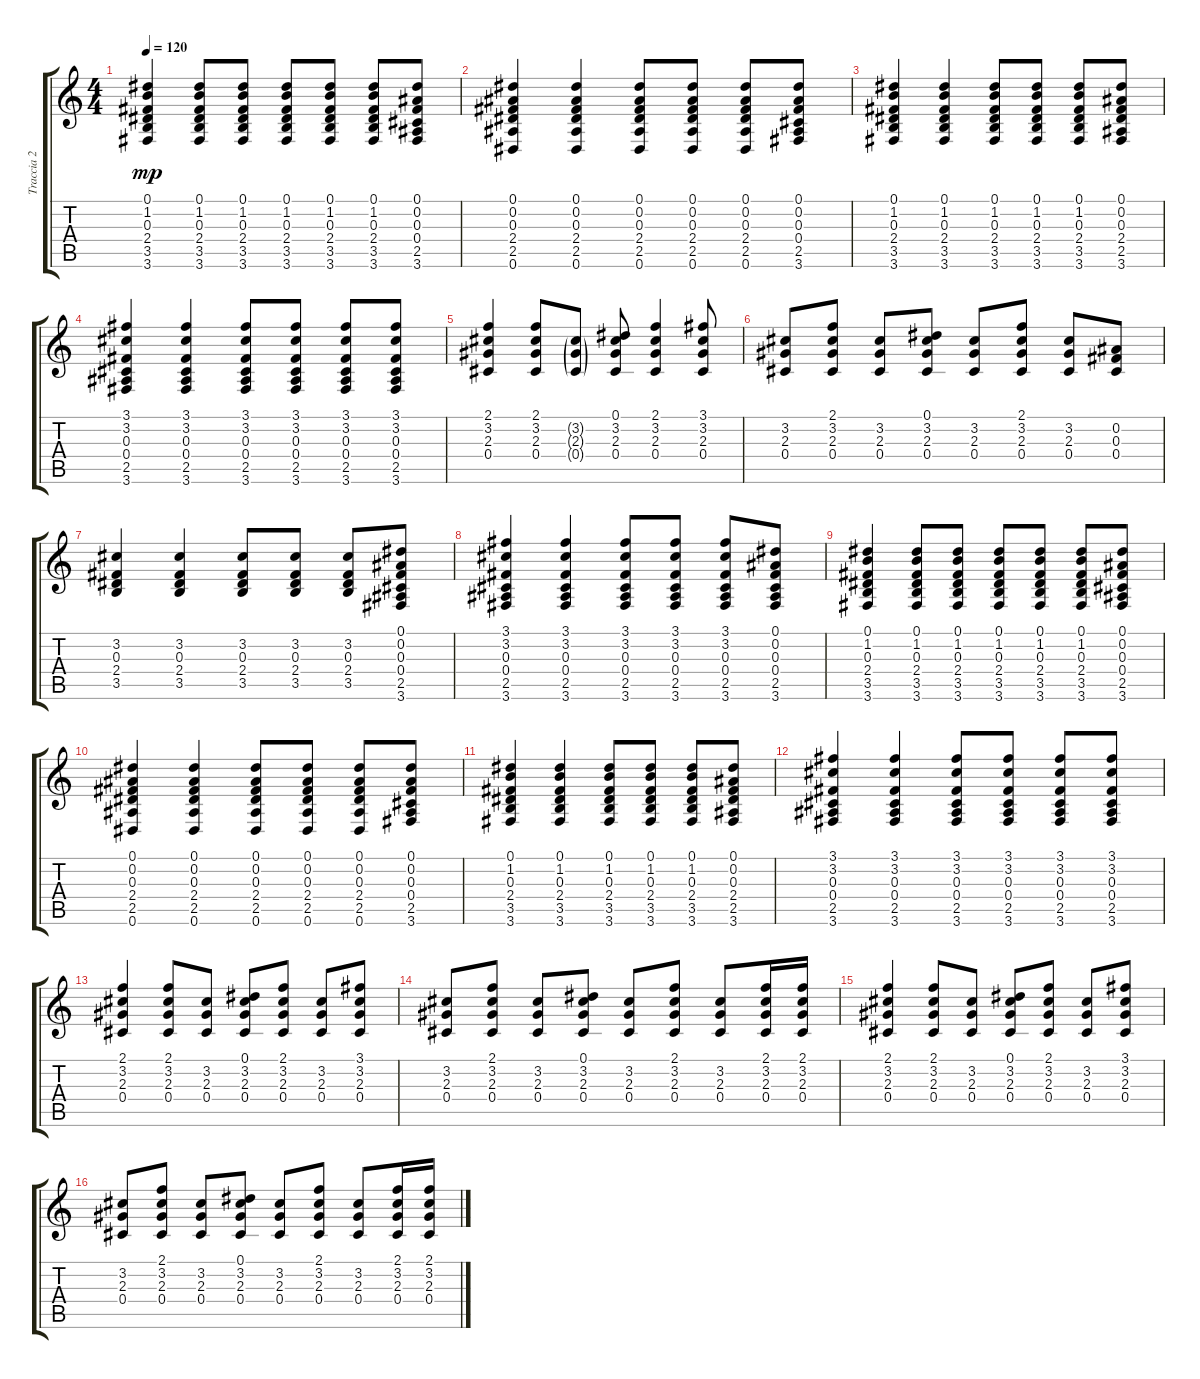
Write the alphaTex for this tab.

\track ("Traccia 2" "Traccia 2") {instrument acousticguitarsteel}
\staff {score tabs}
\tuning (Eb4 Bb3 Gb3 Db3 Ab2 Eb2) {hide}
\ts (4 4)
\tempo 120
\clef g2
\ks c
(0.1 1.2 0.3 2.4 3.5 3.6).4{dy mp} (0.1 1.2 0.3 2.4 3.5 3.6).8 (0.1 1.2 0.3 2.4 3.5 3.6).8 (0.1 1.2 0.3 2.4 3.5 3.6).8 (0.1 1.2 0.3 2.4 3.5 3.6).8 (0.1 1.2 0.3 2.4 3.5 3.6).8 (0.1 0.2 0.3 0.4 2.5 3.6).8 |
(0.1 0.2 0.3 2.4 2.5 0.6).4 (0.1 0.2 0.3 2.4 2.5 0.6).4 (0.1 0.2 0.3 2.4 2.5 0.6).8 (0.1 0.2 0.3 2.4 2.5 0.6).8 (0.1 0.2 0.3 2.4 2.5 0.6).8 (0.1 0.2 0.3 0.4 2.5 3.6).8 |
(0.1 1.2 0.3 2.4 3.5 3.6).4 (0.1 1.2 0.3 2.4 3.5 3.6).4 (0.1 1.2 0.3 2.4 3.5 3.6).8 (0.1 1.2 0.3 2.4 3.5 3.6).8 (0.1 1.2 0.3 2.4 3.5 3.6).8 (0.1 0.2 0.3 2.4 2.5 3.6).8 |
(3.1 3.2 0.3 0.4 2.5 3.6).4 (3.1 3.2 0.3 0.4 2.5 3.6).4 (3.1 3.2 0.3 0.4 2.5 3.6).8 (3.1 3.2 0.3 0.4 2.5 3.6).8 (3.1 3.2 0.3 0.4 2.5 3.6).8 (3.1 3.2 0.3 0.4 2.5 3.6).8 |
(2.1 3.2 2.3 0.4).4 (2.1 3.2 2.3 0.4).8 (3.2{g} 2.3{g} 0.4{g}).8 (0.1 3.2 2.3 0.4).8 (2.1 3.2 2.3 0.4).4 (3.1 3.2 2.3 0.4).8 |
(3.2 2.3 0.4).8 (2.1 3.2 2.3 0.4).8 (3.2 2.3 0.4).8 (0.1 3.2 2.3 0.4).8 (3.2 2.3 0.4).8 (2.1 3.2 2.3 0.4).8 (3.2 2.3 0.4).8 (0.2 0.3 0.4).8 |
(3.2 0.3 2.4 3.5).4 (3.2 0.3 2.4 3.5).4 (3.2 0.3 2.4 3.5).8 (3.2 0.3 2.4 3.5).8 (3.2 0.3 2.4 3.5).8 (0.1 0.2 0.3 0.4 2.5 3.6).8 |
(3.1 3.2 0.3 0.4 2.5 3.6).4 (3.1 3.2 0.3 0.4 2.5 3.6).4 (3.1 3.2 0.3 0.4 2.5 3.6).8 (3.1 3.2 0.3 0.4 2.5 3.6).8 (3.1 3.2 0.3 0.4 2.5 3.6).8 (0.1 0.2 0.3 0.4 2.5 3.6).8 |
(0.1 1.2 0.3 2.4 3.5 3.6).4 (0.1 1.2 0.3 2.4 3.5 3.6).8 (0.1 1.2 0.3 2.4 3.5 3.6).8 (0.1 1.2 0.3 2.4 3.5 3.6).8 (0.1 1.2 0.3 2.4 3.5 3.6).8 (0.1 1.2 0.3 2.4 3.5 3.6).8 (0.1 0.2 0.3 0.4 2.5 3.6).8 |
(0.1 0.2 0.3 2.4 2.5 0.6).4 (0.1 0.2 0.3 2.4 2.5 0.6).4 (0.1 0.2 0.3 2.4 2.5 0.6).8 (0.1 0.2 0.3 2.4 2.5 0.6).8 (0.1 0.2 0.3 2.4 2.5 0.6).8 (0.1 0.2 0.3 0.4 2.5 3.6).8 |
(0.1 1.2 0.3 2.4 3.5 3.6).4 (0.1 1.2 0.3 2.4 3.5 3.6).4 (0.1 1.2 0.3 2.4 3.5 3.6).8 (0.1 1.2 0.3 2.4 3.5 3.6).8 (0.1 1.2 0.3 2.4 3.5 3.6).8 (0.1 0.2 0.3 2.4 2.5 3.6).8 |
(3.1 3.2 0.3 0.4 2.5 3.6).4 (3.1 3.2 0.3 0.4 2.5 3.6).4 (3.1 3.2 0.3 0.4 2.5 3.6).8 (3.1 3.2 0.3 0.4 2.5 3.6).8 (3.1 3.2 0.3 0.4 2.5 3.6).8 (3.1 3.2 0.3 0.4 2.5 3.6).8 |
(2.1 3.2 2.3 0.4).4 (2.1 3.2 2.3 0.4).8 (3.2 2.3 0.4).8 (0.1 3.2 2.3 0.4).8 (2.1 3.2 2.3 0.4).8 (3.2 2.3 0.4).8 (3.1 3.2 2.3 0.4).8 |
(3.2 2.3 0.4).8 (2.1 3.2 2.3 0.4).8 (3.2 2.3 0.4).8 (0.1 3.2 2.3 0.4).8 (3.2 2.3 0.4).8 (2.1 3.2 2.3 0.4).8 (3.2 2.3 0.4).8 (2.1 3.2 2.3 0.4).16 (2.1 3.2 2.3 0.4).16 |
(2.1 3.2 2.3 0.4).4 (2.1 3.2 2.3 0.4).8 (3.2 2.3 0.4).8 (0.1 3.2 2.3 0.4).8 (2.1 3.2 2.3 0.4).8 (3.2 2.3 0.4).8 (3.1 3.2 2.3 0.4).8 |
(3.2 2.3 0.4).8 (2.1 3.2 2.3 0.4).8 (3.2 2.3 0.4).8 (0.1 3.2 2.3 0.4).8 (3.2 2.3 0.4).8 (2.1 3.2 2.3 0.4).8 (3.2 2.3 0.4).8 (2.1 3.2 2.3 0.4).16 (2.1 3.2 2.3 0.4).16
